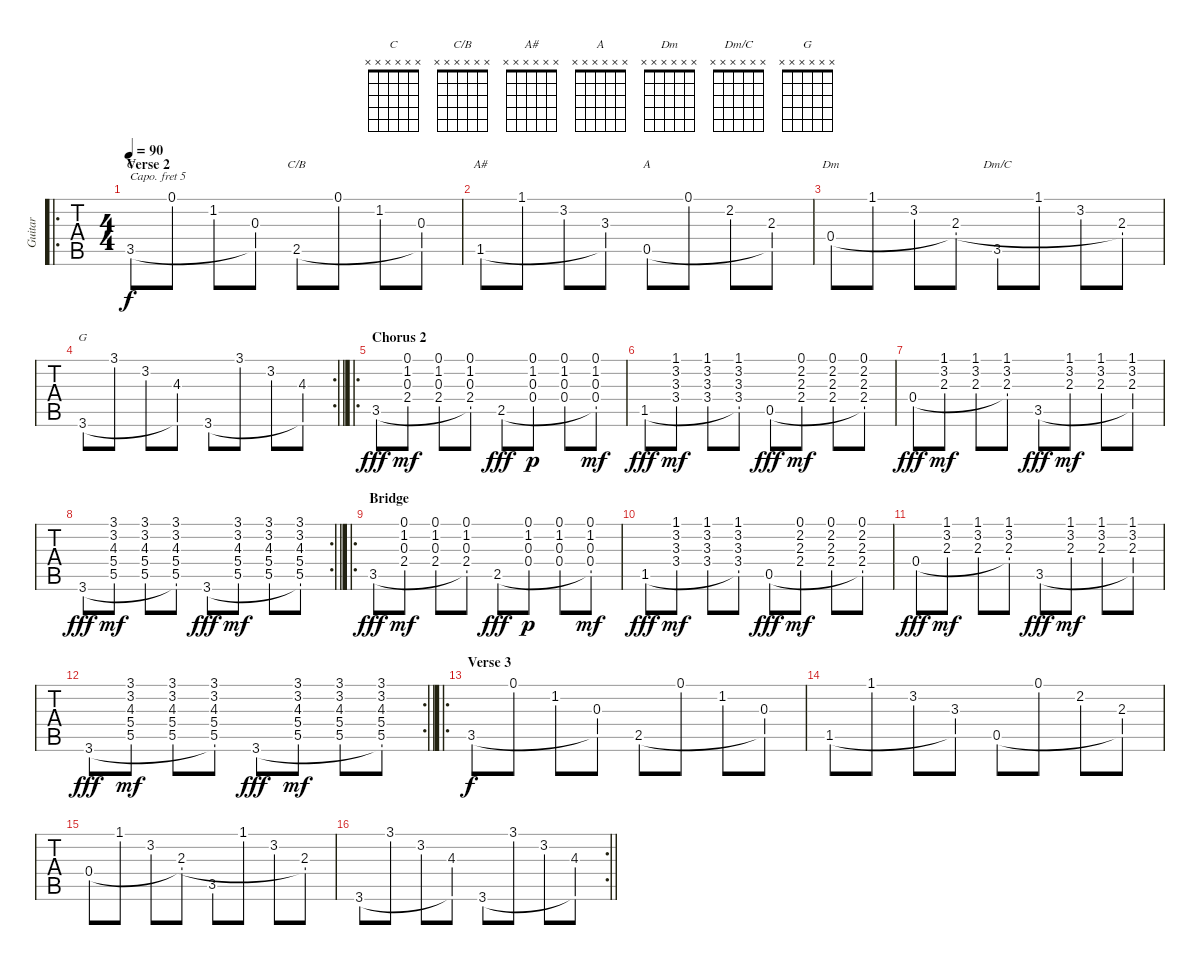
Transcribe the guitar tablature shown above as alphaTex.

\track ("Guitar" "Guitar") {instrument electricguitarclean}
\staff {tabs}
\capo 5
\tuning (E4 B3 G3 D3 A2 E2) {hide}
\chord ("C" x x x x x x)
\chord ("C/B" x x x x x x)
\chord ("A#" x x x x x x)
\chord ("A" x x x x x x)
\chord ("Dm" x x x x x x)
\chord ("Dm/C" x x x x x x)
\chord ("G" x x x x x x)
\ro
\ts (4 4)
\section ("" "Verse 2")
\tempo 90
\clef g2
\ks c
3.5.8{ch "C" dy f} 0.1.8 1.2.8 (0.3 3.5{t}).8 2.5.8{ch "C/B"} 0.1.8 1.2.8 (0.3 2.5{t}).8 |
1.5.8{ch "A#"} 1.1.8 3.2.8 (3.3 1.5{t}).8 0.5.8{ch "A"} 0.1.8 2.2.8 (2.3 0.5{t}).8 |
0.4.8{ch "Dm"} 1.1.8 3.2.8 (2.3 0.4{t}).8 3.5.8{ch "Dm/C"} 1.1.8 3.2.8 (2.3 0.4{t}).8 |
\rc 2
\barLineRight lightlight
3.6.8{ch "G"} 3.1.8 3.2.8 (4.3 3.6{t}).8 3.6.8 3.1.8 3.2.8 (4.3 3.6{t}).8 |
\ro
\section ("" "Chorus 2")
3.5.8{dy fff} (0.1 1.2 0.3 2.4).8{dy mf} (0.1 1.2 0.3 2.4).8 (0.1 1.2 0.3 2.4 3.5{t}).8 2.5.8{dy fff} (0.1 1.2 0.3 0.4).8{dy p} (0.1 1.2 0.3 0.4).8 (0.1 1.2 0.3 0.4 2.5{t}).8{dy mf} |
1.5.8{dy fff} (1.1 3.2 3.3 3.4).8{dy mf} (1.1 3.2 3.3 3.4).8 (1.1 3.2 3.3 3.4 1.5{t}).8 0.5.8{dy fff} (0.1 2.2 2.3 2.4).8{dy mf} (0.1 2.2 2.3 2.4).8 (0.1 2.2 2.3 2.4 0.5{t}).8 |
0.4.8{dy fff} (1.1 3.2 2.3).8{dy mf} (1.1 3.2 2.3).8 (1.1 3.2 2.3 0.4{t}).8 3.5.8{dy fff} (1.1 3.2 2.3).8{dy mf} (1.1 3.2 2.3).8 (1.1 3.2 2.3 3.5{t}).8 |
\rc 2
\barLineRight lightlight
3.6.8{dy fff} (3.1 3.2 4.3 5.4 5.5).8{dy mf} (3.1 3.2 4.3 5.4 5.5).8 (3.1 3.2 4.3 5.4 5.5 3.6{t}).8 3.6.8{dy fff} (3.1 3.2 4.3 5.4 5.5).8{dy mf} (3.1 3.2 4.3 5.4 5.5).8 (3.1 3.2 4.3 5.4 5.5 3.6{t}).8 |
\ro
\section ("" "Bridge")
3.5.8{dy fff} (0.1 1.2 0.3 2.4).8{dy mf} (0.1 1.2 0.3 2.4).8 (0.1 1.2 0.3 2.4 3.5{t}).8 2.5.8{dy fff} (0.1 1.2 0.3 0.4).8{dy p} (0.1 1.2 0.3 0.4).8 (0.1 1.2 0.3 0.4 2.5{t}).8{dy mf} |
1.5.8{dy fff} (1.1 3.2 3.3 3.4).8{dy mf} (1.1 3.2 3.3 3.4).8 (1.1 3.2 3.3 3.4 1.5{t}).8 0.5.8{dy fff} (0.1 2.2 2.3 2.4).8{dy mf} (0.1 2.2 2.3 2.4).8 (0.1 2.2 2.3 2.4 0.5{t}).8 |
0.4.8{dy fff} (1.1 3.2 2.3).8{dy mf} (1.1 3.2 2.3).8 (1.1 3.2 2.3 0.4{t}).8 3.5.8{dy fff} (1.1 3.2 2.3).8{dy mf} (1.1 3.2 2.3).8 (1.1 3.2 2.3 3.5{t}).8 |
\rc 2
\barLineRight lightlight
3.6.8{dy fff} (3.1 3.2 4.3 5.4 5.5).8{dy mf} (3.1 3.2 4.3 5.4 5.5).8 (3.1 3.2 4.3 5.4 5.5 3.6{t}).8 3.6.8{dy fff} (3.1 3.2 4.3 5.4 5.5).8{dy mf} (3.1 3.2 4.3 5.4 5.5).8 (3.1 3.2 4.3 5.4 5.5 3.6{t}).8 |
\ro
\section ("" "Verse 3")
3.5.8{dy f} 0.1.8 1.2.8 (0.3 3.5{t}).8 2.5.8 0.1.8 1.2.8 (0.3 2.5{t}).8 |
1.5.8 1.1.8 3.2.8 (3.3 1.5{t}).8 0.5.8 0.1.8 2.2.8 (2.3 0.5{t}).8 |
0.4.8 1.1.8 3.2.8 (2.3 0.4{t}).8 3.5.8 1.1.8 3.2.8 (2.3 0.4{t}).8 |
\rc 2
\barLineRight lightlight
3.6.8 3.1.8 3.2.8 (4.3 3.6{t}).8 3.6.8 3.1.8 3.2.8 (4.3 3.6{t}).8
